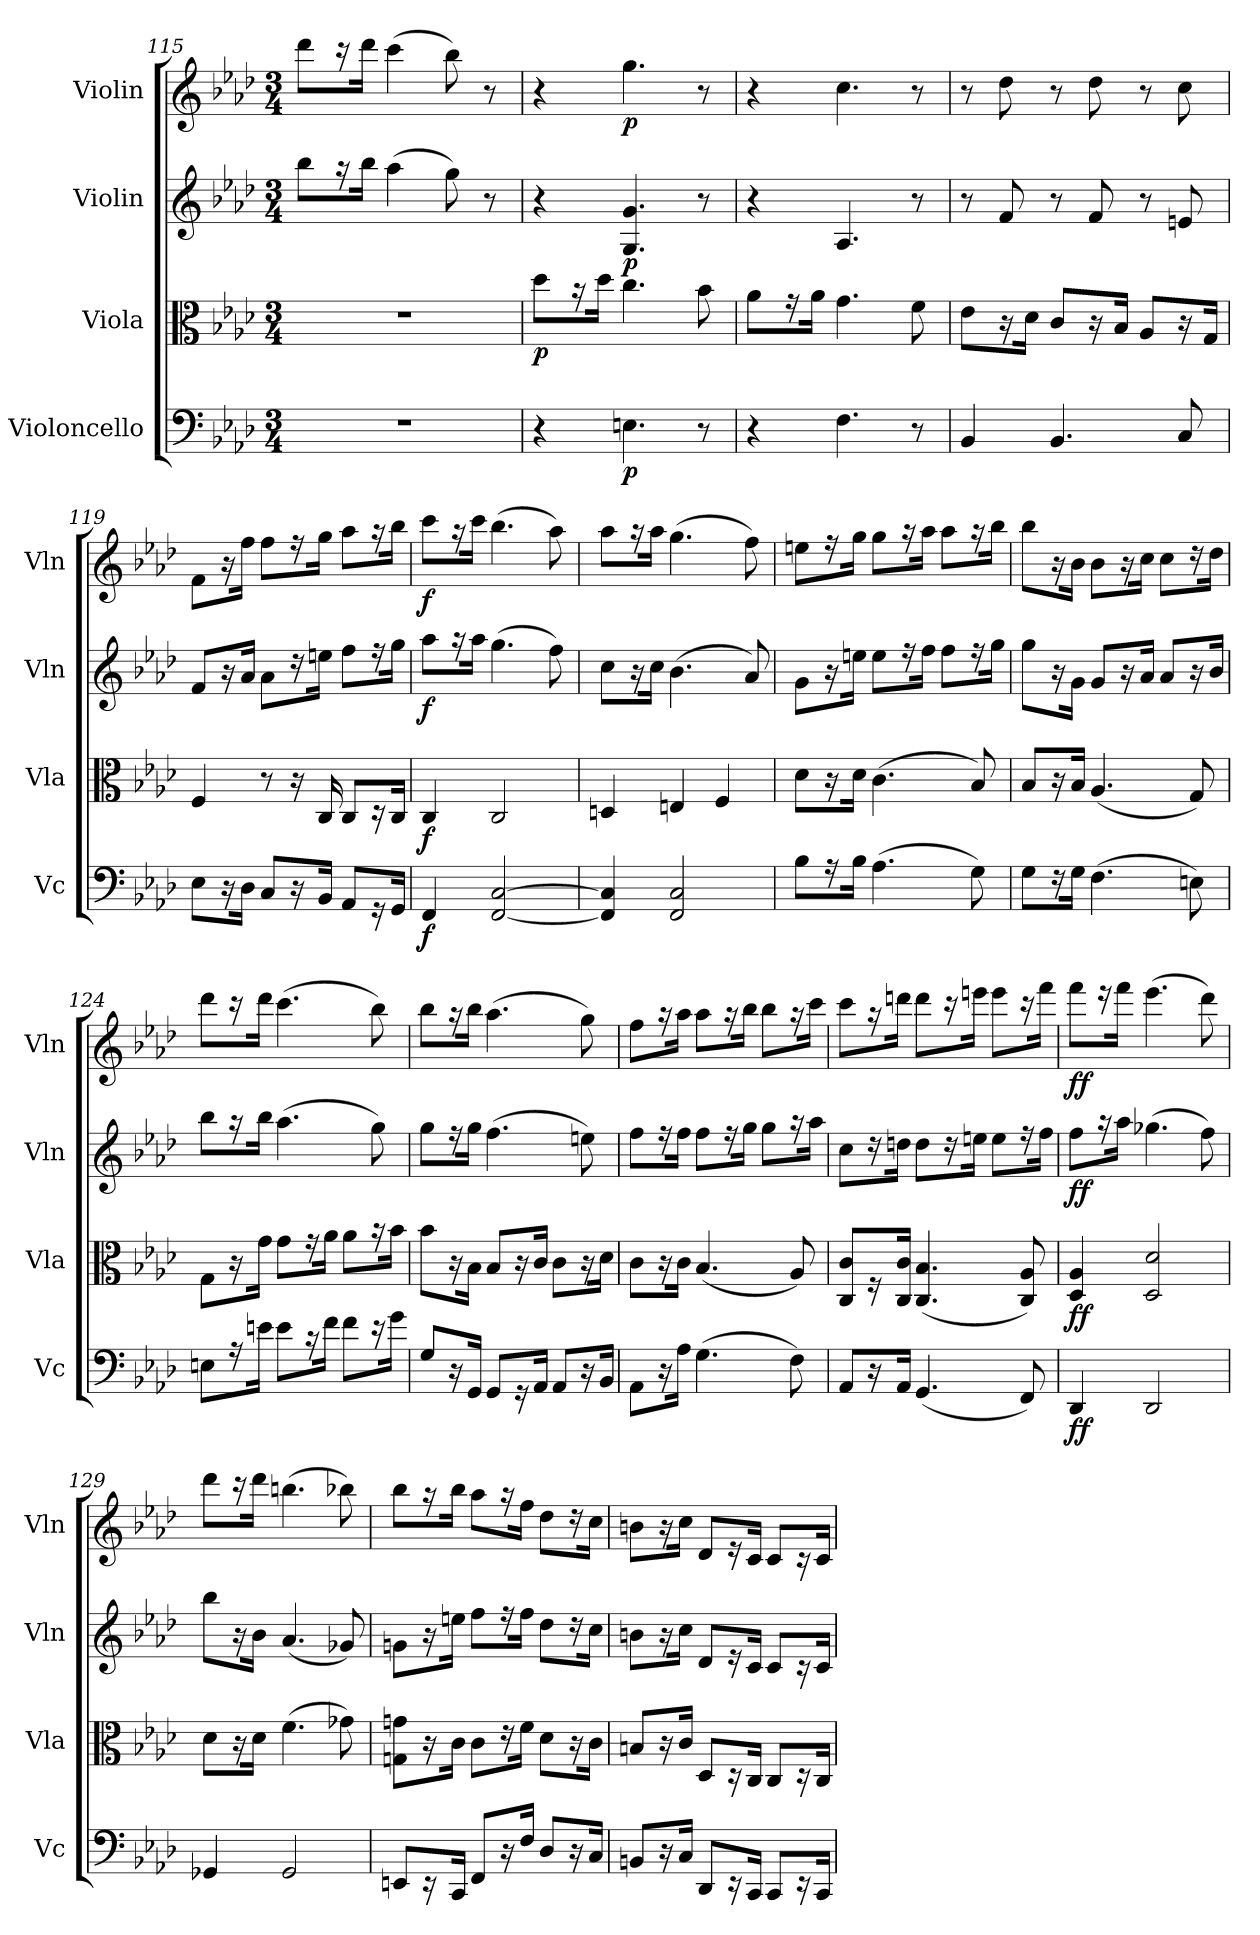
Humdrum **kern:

**kern	**dynam	**kern	**dynam	**kern	**dynam	**kern	**dynam
*part4	*part4	*part3	*part3	*part2	*part2	*part1	*part1
*staff4	*staff4	*staff3	*staff3	*staff2	*staff2	*staff1	*staff1
*I"Violoncello	*	*I"Viola	*	*I"Violin	*	*I"Violin	*
*I'Vc	*	*I'Vla	*	*I'Vln	*	*I'Vln	*
*clefF4	*	*clefC3	*	*clefG2	*	*clefG2	*
*k[b-e-a-d-]	*	*k[b-e-a-d-]	*	*k[b-e-a-d-]	*	*k[b-e-a-d-]	*
*M3/4	*	*M3/4	*	*M3/4	*	*M3/4	*
=115	=115	=115	=115	=115	=115	=115	=115
2.r	.	2.r	.	8bb-\L	.	8ddd-\L	.
.	.	.	.	16r	.	16r	.
.	.	.	.	16bb-\Jk	.	16ddd-\Jk	.
.	.	.	.	(4aa-\	.	(4ccc\	.
.	.	.	.	8gg\)	.	8bb-\)	.
.	.	.	.	8r	.	8r	.
=116	=116	=116	=116	=116	=116	=116	=116
4r	.	8dd-\L	p	4r	.	4r	.
.	.	16r	.	.	.	.	.
.	.	16dd-\Jk	.	.	.	.	.
4.En\	p	4.cc\	.	4.G/ 4.g/	p	4.gg\	p
8r	.	8b-\	.	8r	.	8r	.
=117	=117	=117	=117	=117	=117	=117	=117
4r	.	8a-\L	.	4r	.	4r	.
.	.	16r	.	.	.	.	.
.	.	16a-\Jk	.	.	.	.	.
4.F\	.	4.g\	.	4.A-/	.	4.cc\	.
8r	.	8f\	.	8r	.	8r	.
=118	=118	=118	=118	=118	=118	=118	=118
4BB-/	.	8e-\L	.	8r	.	8r	.
.	.	16r	.	8f/	.	8dd-\	.
.	.	16d-\Jk	.	.	.	.	.
4.BB-/	.	8c/L	.	8r	.	8r	.
.	.	16r	.	8f/	.	8dd-\	.
.	.	16B-/Jk	.	.	.	.	.
.	.	8A-/L	.	8r	.	8r	.
8C/	.	16r	.	8en/	.	8cc\	.
.	.	16G/Jk	.	.	.	.	.
=119	=119	=119	=119	=119	=119	=119	=119
8E-\L	.	4F/	.	8f/L	.	8f\L	.
16r	.	.	.	16r	.	16r	.
16D-\Jk	.	.	.	16a-/Jk	.	16ff\Jk	.
8C/L	.	8r	.	8a-\L	.	8ff\L	.
16r	.	16r	.	16r	.	16r	.
16BB-/Jk	.	16C/	.	16een\Jk	.	16gg\Jk	.
8AA-/L	.	8C/L	.	8ff\L	.	8aa-\L	.
16r	.	16r	.	16r	.	16r	.
16GG/Jk	.	16C/Jk	.	16gg\Jk	.	16bb-\Jk	.
=120	=120	=120	=120	=120	=120	=120	=120
4FF/	f	4C/	f	8aa-\L	f	8ccc\L	f
.	.	.	.	16r	.	16r	.
.	.	.	.	16aa-\Jk	.	16ccc\Jk	.
[2FF/ [2C/	.	2C/	.	(4.gg\	.	(4.bb-\	.
.	.	.	.	8ff\)	.	8aa-\)	.
=121	=121	=121	=121	=121	=121	=121	=121
4FF]/ 4C]/	.	4Dn/	.	8cc\L	.	8aa-\L	.
.	.	.	.	16r	.	16r	.
.	.	.	.	16cc\Jk	.	16aa-\Jk	.
2FF/ 2C/	.	4En/	.	(4.b-\	.	(4.gg\	.
.	.	4F/	.	.	.	.	.
.	.	.	.	8a-/)	.	8ff\)	.
=122	=122	=122	=122	=122	=122	=122	=122
8B-\L	.	8d-\L	.	8g\L	.	8een\L	.
16r	.	16r	.	16r	.	16r	.
16B-\Jk	.	16d-\Jk	.	16een\Jk	.	16gg\Jk	.
(4.A-\	.	(4.c\	.	8ee\L	.	8gg\L	.
.	.	.	.	16r	.	16r	.
.	.	.	.	16ff\Jk	.	16aa-\Jk	.
.	.	.	.	8ff\L	.	8aa-\L	.
8G\)	.	8B-/)	.	16r	.	16r	.
.	.	.	.	16gg\Jk	.	16bb-\Jk	.
=123	=123	=123	=123	=123	=123	=123	=123
8G\L	.	8B-/L	.	8gg\L	.	8bb-\L	.
16r	.	16r	.	16r	.	16r	.
16G\Jk	.	16B-/Jk	.	16g\Jk	.	16b-\Jk	.
(4.F\	.	(4.A-/	.	8g/L	.	8b-\L	.
.	.	.	.	16r	.	16r	.
.	.	.	.	16a-/Jk	.	16cc\Jk	.
.	.	.	.	8a-/L	.	8cc\L	.
8En\)	.	8G/)	.	16r	.	16r	.
.	.	.	.	16b-/Jk	.	16dd-\Jk	.
=124	=124	=124	=124	=124	=124	=124	=124
8En\L	.	8G\L	.	8bb-\L	.	8ddd-\L	.
16r	.	16r	.	16r	.	16r	.
16en\Jk	.	16g\Jk	.	16bb-\Jk	.	16ddd-\Jk	.
8e\L	.	8g\L	.	(4.aa-\	.	(4.ccc\	.
16r	.	16r	.	.	.	.	.
16f\Jk	.	16a-\Jk	.	.	.	.	.
8f\L	.	8a-\L	.	.	.	.	.
16r	.	16r	.	8gg\)	.	8bb-\)	.
16g\Jk	.	16b-\Jk	.	.	.	.	.
=125	=125	=125	=125	=125	=125	=125	=125
8G/L	.	8b-\L	.	8gg\L	.	8bb-\L	.
16r	.	16r	.	16r	.	16r	.
16GG/Jk	.	16B-\Jk	.	16gg\Jk	.	16bb-\Jk	.
8GG/L	.	8B-/L	.	(4.ff\	.	(4.aa-\	.
16r	.	16r	.	.	.	.	.
16AA-/Jk	.	16c/Jk	.	.	.	.	.
8AA-/L	.	8c\L	.	.	.	.	.
16r	.	16r	.	8een\)	.	8gg\)	.
16BB-/Jk	.	16d-\Jk	.	.	.	.	.
=126	=126	=126	=126	=126	=126	=126	=126
8AA-\L	.	8c\L	.	8ff\L	.	8ff\L	.
16r	.	16r	.	16r	.	16r	.
16A-\Jk	.	16c\Jk	.	16ff\Jk	.	16aa-\Jk	.
(4.G\	.	(4.B-/	.	8ff\L	.	8aa-\L	.
.	.	.	.	16r	.	16r	.
.	.	.	.	16gg\Jk	.	16bb-\Jk	.
.	.	.	.	8gg\L	.	8bb-\L	.
8F\)	.	8A-/)	.	16r	.	16r	.
.	.	.	.	16aa-\Jk	.	16ccc\Jk	.
=127	=127	=127	=127	=127	=127	=127	=127
8AA-/L	.	8C/ 8c/L	.	8cc\L	.	8ccc\L	.
16r	.	16r	.	16r	.	16r	.
16AA-/Jk	.	16C/ 16c/Jk	.	16ddn\Jk	.	16dddn\Jk	.
(4.GG/	.	(4.C/ 4.B-/	.	8dd\L	.	8ddd\L	.
.	.	.	.	16r	.	16r	.
.	.	.	.	16een\Jk	.	16eeen\Jk	.
.	.	.	.	8ee\L	.	8eee\L	.
8FF/)	.	8C/ 8A-/)	.	16r	.	16r	.
.	.	.	.	16ff\Jk	.	16fff\Jk	.
=128	=128	=128	=128	=128	=128	=128	=128
4DD-/	ff	4D-/ 4A-/	ff	8ff\L	ff	8fff\L	ff
.	.	.	.	16r	.	16r	.
.	.	.	.	16aa-\Jk	.	16fff\Jk	.
2DD-/	.	2D-/ 2d-/	.	(4.gg-X\	.	(4.eee-\	.
.	.	.	.	8ff\)	.	8ddd-\)	.
=129	=129	=129	=129	=129	=129	=129	=129
4GG-X/	.	8d-\L	.	8bb-\L	.	8ddd-\L	.
.	.	16r	.	16r	.	16r	.
.	.	16d-\Jk	.	16b-\Jk	.	16ddd-\Jk	.
2GG-/	.	(4.f\	.	(4.a-/	.	(4.bbn\	.
.	.	8g-X\)	.	8g-X/)	.	8bb-X\)	.
=130	=130	=130	=130	=130	=130	=130	=130
8EEn/L	.	8Gn\ 8gn\L	.	8gn\L	.	8bb-\L	.
16r	.	16r	.	16r	.	16r	.
16CC/Jk	.	16c\Jk	.	16een\Jk	.	16bb-\Jk	.
8FF/L	.	8c\L	.	8ff\L	.	8aa-\L	.
16r	.	16r	.	16r	.	16r	.
16F/Jk	.	16f\Jk	.	16ff\Jk	.	16ff\Jk	.
8D-/L	.	8d-\L	.	8dd-\L	.	8dd-\L	.
16r	.	16r	.	16r	.	16r	.
16C/Jk	.	16c\Jk	.	16cc\Jk	.	16cc\Jk	.
=131	=131	=131	=131	=131	=131	=131	=131
8BBn/L	.	8Bn/L	.	8bn\L	.	8bn\L	.
16r	.	16r	.	16r	.	16r	.
16C/Jk	.	16c/Jk	.	16cc\Jk	.	16cc\Jk	.
8DD-/L	.	8D-/L	.	8d-/L	.	8d-/L	.
16r	.	16r	.	16r	.	16r	.
16CC/Jk	.	16C/Jk	.	16c/Jk	.	16c/Jk	.
8CC/L	.	8C/L	.	8c/L	.	8c/L	.
16r	.	16r	.	16r	.	16r	.
16CC/Jk	.	16C/Jk	.	16c/Jk	.	16c/Jk	.
=	=	=	=	=	=	=	=
*-	*-	*-	*-	*-	*-	*-	*-
